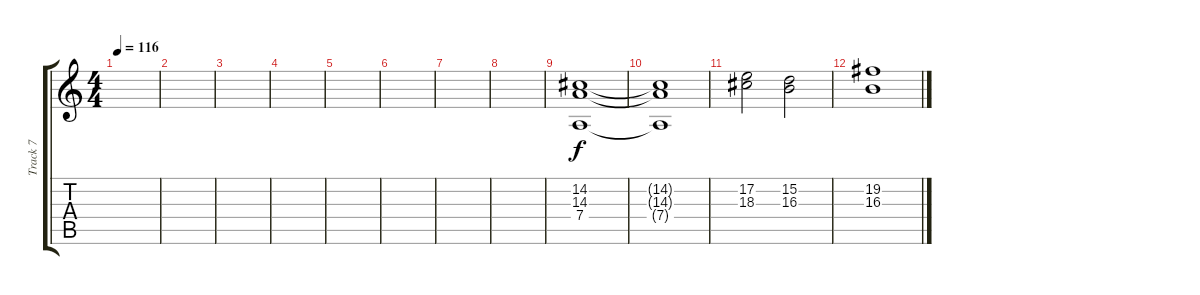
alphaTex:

\track ("Track 7" "Track 7") {instrument tremolostrings}
\staff {score tabs}
\tuning (E4 B3 G3 D3 A2 E2) {hide}
\ts (4 4)
\tempo 116
\clef g2
\ks c
|
|
|
|
|
|
|
|
(14.2 14.3 7.4).1 |
(14.2{t} 14.3{t} 7.4{t}).1 |
(17.2 18.3).2 (15.2 16.3).2 |
(19.2 16.3).1
